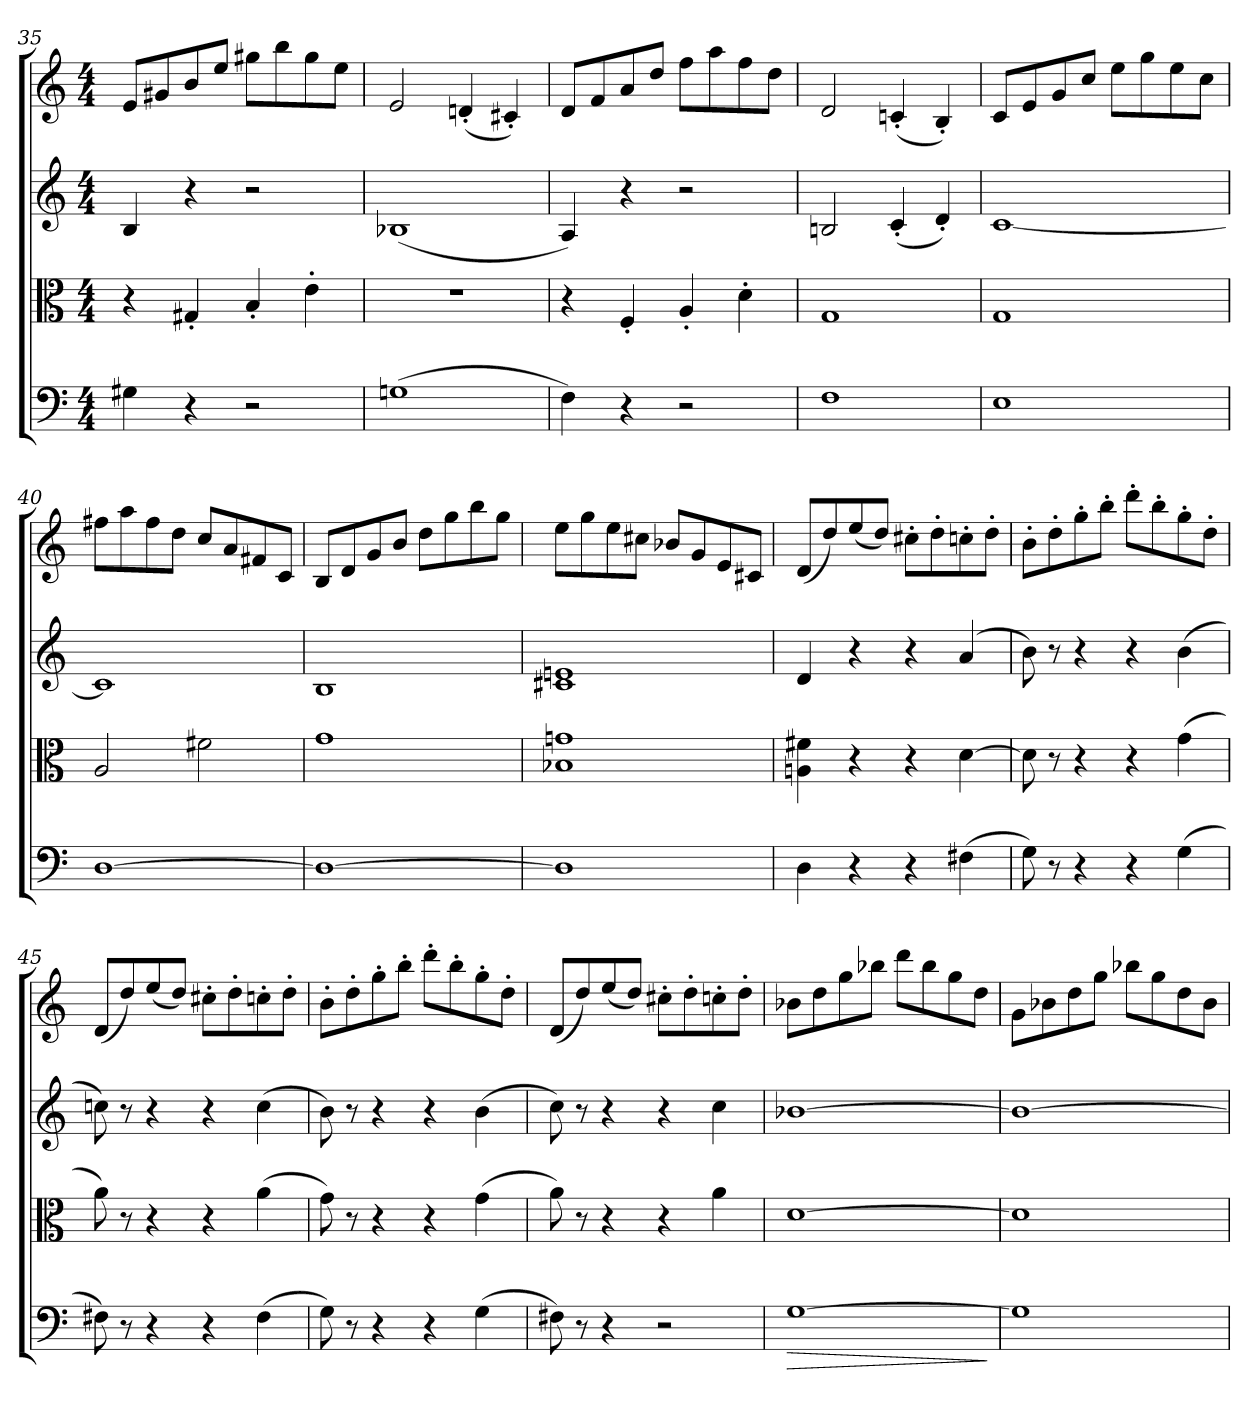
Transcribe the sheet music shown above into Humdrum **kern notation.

**kern	**dynam	**kern	**kern	**kern
*part4	*part4	*part3	*part2	*part1
*staff4	*staff4	*staff3	*staff2	*staff1
*clefF4	*	*clefC3	*clefG2	*clefG2
*k[]	*	*k[]	*k[]	*k[]
*C:	*	*C:	*C:	*C:
*M4/4	*	*M4/4	*M4/4	*M4/4
=35	=35	=35	=35	=35
4G#X\	.	4r	4B/	8e/L
.	.	.	.	8g#X/
4r	.	4G#X'/	4r	8b/
.	.	.	.	8ee/J
2r	.	4B'/	2r	8gg#X\L
.	.	.	.	8bb\
.	.	4e'\	.	8gg#\
.	.	.	.	8ee\J
=36	=36	=36	=36	=36
(1Gn\	.	1r	(1B-X/	2e/
.	.	.	.	(4dn'/
.	.	.	.	4c#X'/)
=37	=37	=37	=37	=37
4F\)	.	4r	4A/)	8d/L
.	.	.	.	8f/
4r	.	4F'/	4r	8a/
.	.	.	.	8dd/J
2r	.	4A'/	2r	8ff\L
.	.	.	.	8aa\
.	.	4d'\	.	8ff\
.	.	.	.	8dd\J
=38	=38	=38	=38	=38
1F\	.	1G/	2Bn/	2d/
.	.	.	(4c'/	(4cn'/
.	.	.	4d'/)	4B'/)
=39	=39	=39	=39	=39
1E\	.	1G/	[1c/	8c/L
.	.	.	.	8e/
.	.	.	.	8g/
.	.	.	.	8cc/J
.	.	.	.	8ee\L
.	.	.	.	8gg\
.	.	.	.	8ee\
.	.	.	.	8cc\J
=40	=40	=40	=40	=40
[1D\	.	2A/	1c/]	8ff#X\L
.	.	.	.	8aa\
.	.	.	.	8ff#\
.	.	.	.	8dd\J
.	.	2f#X\	.	8cc/L
.	.	.	.	8a/
.	.	.	.	8f#X/
.	.	.	.	8c/J
=41	=41	=41	=41	=41
1D\_	.	1g\	1B/	8B/L
.	.	.	.	8d/
.	.	.	.	8g/
.	.	.	.	8b/J
.	.	.	.	8dd\L
.	.	.	.	8gg\
.	.	.	.	8bb\
.	.	.	.	8gg\J
=42	=42	=42	=42	=42
1D\]	.	1B-X\ 1gn\	1c#X/ 1en/	8ee\L
.	.	.	.	8gg\
.	.	.	.	8ee\
.	.	.	.	8cc#X\J
.	.	.	.	8b-X/L
.	.	.	.	8g/
.	.	.	.	8e/
.	.	.	.	8c#X/J
=43	=43	=43	=43	=43
4D\	.	4An\ 4f#X\	4d/	(8d/L
.	.	.	.	8dd/)
4r	.	4r	4r	(8ee/
.	.	.	.	8dd/J)
4r	.	4r	4r	8cc#X'\L
.	.	.	.	8dd'\
(4F#X\	.	[4d\	(4a/	8ccn'\
.	.	.	.	8dd'\J
=44	=44	=44	=44	=44
8G\)	.	8d\]	8b\)	8b'\L
8r	.	8r	8r	8dd'\
4r	.	4r	4r	8gg'\
.	.	.	.	8bb'\J
4r	.	4r	4r	8ddd'\L
.	.	.	.	8bb'\
(4G\	.	(4g\	(4b\	8gg'\
.	.	.	.	8dd'\J
=45	=45	=45	=45	=45
8F#X\)	.	8a\)	8ccn\)	(8d/L
8r	.	8r	8r	8dd/)
4r	.	4r	4r	(8ee/
.	.	.	.	8dd/J)
4r	.	4r	4r	8cc#X'\L
.	.	.	.	8dd'\
(4F#\	.	(4a\	(4cc\	8ccn'\
.	.	.	.	8dd'\J
=46	=46	=46	=46	=46
8G\)	.	8g\)	8b\)	8b'\L
8r	.	8r	8r	8dd'\
4r	.	4r	4r	8gg'\
.	.	.	.	8bb'\J
4r	.	4r	4r	8ddd'\L
.	.	.	.	8bb'\
(4G\	.	(4g\	(4b\	8gg'\
.	.	.	.	8dd'\J
=47	=47	=47	=47	=47
8F#X\)	.	8a\)	8cc\)	(8d/L
8r	.	8r	8r	8dd/)
4r	.	4r	4r	(8ee/
.	.	.	.	8dd/J)
2r	.	4r	4r	8cc#X'\L
.	.	.	.	8dd'\
.	.	4a\	4cc\	8ccn'\
.	.	.	.	8dd'\J
=48	=48	=48	=48	=48
!	!LO:HP:b	!	!	!
[1G\	>	[1d\	[1b-X\	8b-X\L
.	.	.	.	8dd\
.	.	.	.	8gg\
.	.	.	.	8bb-X\J
.	.	.	.	8ddd\L
.	.	.	.	8bb-\
.	.	.	.	8gg\
.	.	.	.	8dd\J
.	]	.	.	.
=49	=49	=49	=49	=49
1G\]	.	1d\]	1b-\_	8g\L
.	.	.	.	8b-X\
.	.	.	.	8dd\
.	.	.	.	8gg\J
.	.	.	.	8bb-X\L
.	.	.	.	8gg\
.	.	.	.	8dd\
.	.	.	.	8b-\J
=	=	=	=	=
*-	*-	*-	*-	*-
